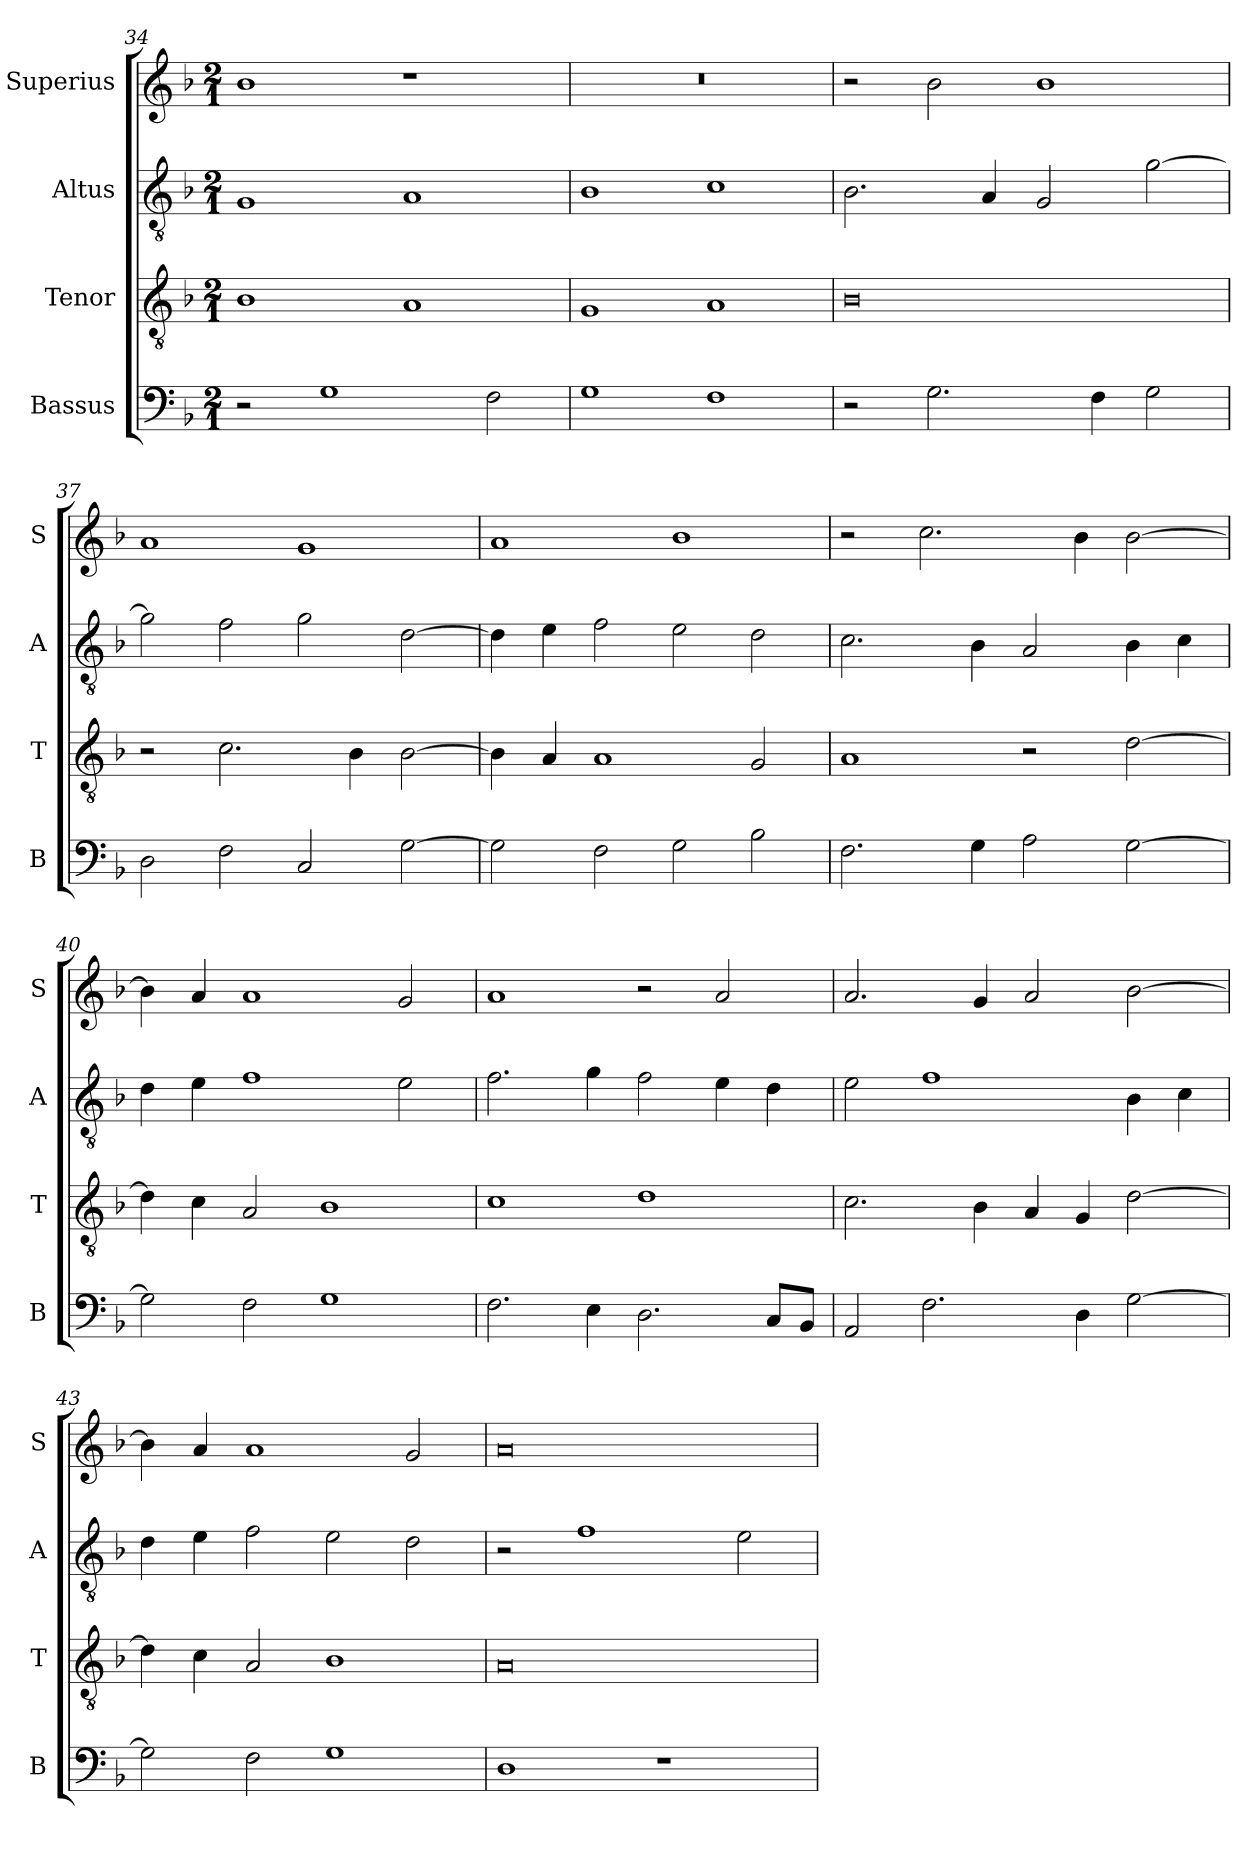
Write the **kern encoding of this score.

**kern	**kern	**kern	**kern
*part4	*part3	*part2	*part1
*staff4	*staff3	*staff2	*staff1
*I"Bassus	*I"Tenor	*I"Altus	*I"Superius
*I'B	*I'T	*I'A	*I'S
*clefF4	*clefGv2	*clefGv2	*clefG2
*k[b-]	*k[b-]	*k[b-]	*k[b-]
*M2/1	*M2/1	*M2/1	*M2/1
=34	=34	=34	=34
2r	1B-	1G	1b-
1G	.	.	.
.	1A	1A	1r
2F\	.	.	.
=35	=35	=35	=35
1G	1G	1B-	0r
1F	1A	1c	.
=36	=36	=36	=36
2r	0B-	2.B-\	2r
2.G\	.	.	2b-\
.	.	4A/	.
.	.	2G/	1b-
4F\	.	.	.
2G\	.	[2g\	.
=37	=37	=37	=37
2D\	2r	2g\]	1a
2F\	2.c\	2f\	.
2C/	.	2g\	1g
.	4B-\	.	.
[2G\	[2B-\	[2d\	.
=38	=38	=38	=38
2G\]	4B-\]	4d\]	1a
.	4A/	4e\	.
2F\	1A	2f\	.
2G\	.	2e\	1b-
2B-\	2G/	2d\	.
=39	=39	=39	=39
2.F\	1A	2.c\	2r
.	.	.	2.cc\
4G\	.	4B-\	.
2A\	2r	2A/	.
.	.	.	4b-\
[2G\	[2d\	4B-\	[2b-\
.	.	4c\	.
=40	=40	=40	=40
2G\]	4d\]	4d\	4b-\]
.	4c\	4e\	4a/
2F\	2A/	1f	1a
1G	1B-	.	.
.	.	2e\	2g/
=41	=41	=41	=41
2.F\	1c	2.f\	1a
4E\	.	4g\	.
2.D\	1d	2f\	2r
.	.	4e\	2a/
8C/L	.	4d\	.
8BB-/J	.	.	.
=42	=42	=42	=42
2AA/	2.c\	2e\	2.a/
2.F\	.	1f	.
.	4B-\	.	4g/
.	4A/	.	2a/
4D\	4G/	.	.
[2G\	[2d\	4B-\	[2b-\
.	.	4c\	.
=43	=43	=43	=43
2G\]	4d\]	4d\	4b-\]
.	4c\	4e\	4a/
2F\	2A/	2f\	1a
1G	1B-	2e\	.
.	.	2d\	2g/
=44	=44	=44	=44
1D	0A	2r	0a
.	.	1f	.
1r	.	.	.
.	.	2e\	.
=	=	=	=
*-	*-	*-	*-
